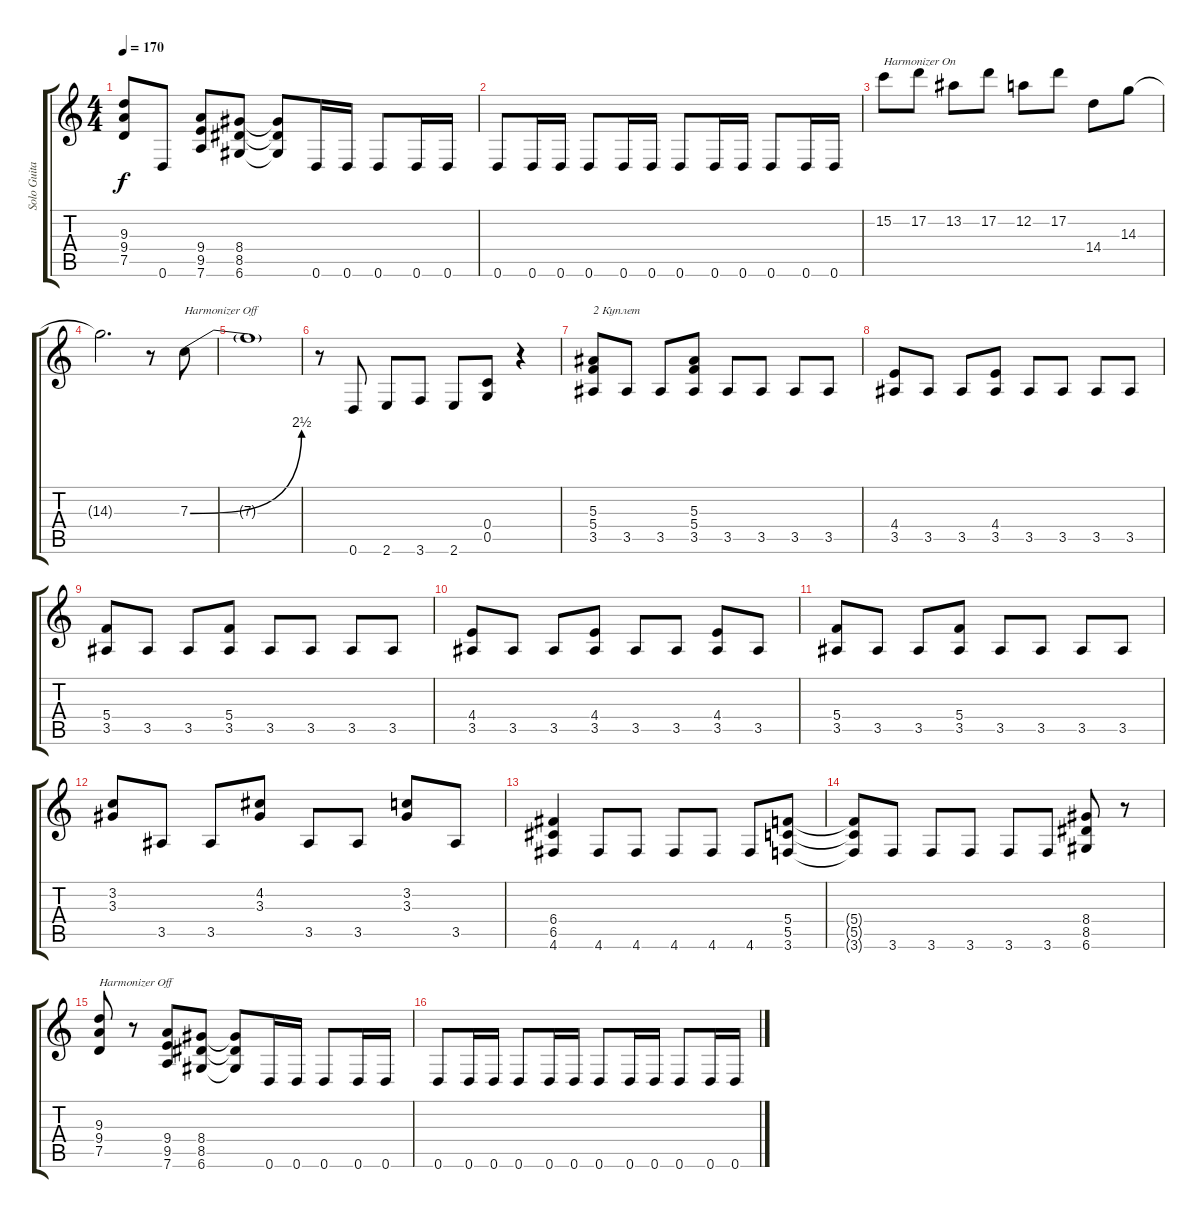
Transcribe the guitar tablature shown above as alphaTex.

\track ("Solo Guitar" "Solo Guita") {instrument distortionguitar}
\staff {score tabs}
\tuning (D4 A3 F3 C3 G2 D2) {hide}
\ts (4 4)
\tempo 170
\clef g2
\ks c
(9.3 9.4 7.5).8{dy f} 0.6.8 (9.4 9.5 7.6).8 (8.4 8.5 6.6).8 (8.4{t} 8.5{t} 6.6{t}).8 0.6.16 0.6.16 0.6.8 0.6.16 0.6.16 |
0.6.8{balance 8} 0.6.16 0.6.16 0.6.8 0.6.16 0.6.16 0.6.8 0.6.16 0.6.16 0.6.8 0.6.16 0.6.16 |
15.2.8{txt "Harmonizer On" balance 2} 17.2.8 13.2.8 17.2.8 12.2.8 17.2.8 14.4.8 14.3.8 |
14.3{t}.2{d} r.8 7.3{be (bend 0 0 60 10)}.8{txt "Harmonizer Off" balance 8} |
7.3{t}.1 |
r.8 0.6.8 2.6.8 3.6.8 2.6.8 (0.4 0.5).8 r.4 |
(5.3 5.4 3.5).8{txt "2 Куплет"} 3.5.8 3.5.8 (5.3 5.4 3.5).8 3.5.8 3.5.8 3.5.8 3.5.8 |
(4.4 3.5).8 3.5.8 3.5.8 (4.4 3.5).8 3.5.8 3.5.8 3.5.8 3.5.8 |
(5.4 3.5).8 3.5.8 3.5.8 (5.4 3.5).8 3.5.8 3.5.8 3.5.8 3.5.8 |
(4.4 3.5).8 3.5.8 3.5.8 (4.4 3.5).8 3.5.8 3.5.8 (4.4 3.5).8 3.5.8 |
(5.4 3.5).8 3.5.8 3.5.8 (5.4 3.5).8 3.5.8 3.5.8 3.5.8 3.5.8 |
(3.2 3.3).8 3.5.8 3.5.8 (4.2 3.3).8 3.5.8 3.5.8 (3.2 3.3).8 3.5.8 |
(6.4 6.5 4.6).4 4.6.8 4.6.8 4.6.8 4.6.8 4.6.8 (5.4 5.5 3.6).8 |
(5.4{t} 5.5{t} 3.6{t}).8 3.6.8 3.6.8 3.6.8 3.6.8 3.6.8 (8.4 8.5 6.6).8 r.8 |
(9.3 9.4 7.5).8{txt "Harmonizer Off"} r.8 (9.4 9.5 7.6).8 (8.4 8.5 6.6).8 (8.4{t} 8.5{t} 6.6{t}).8 0.6.16 0.6.16 0.6.8 0.6.16 0.6.16 |
0.6.8{balance 8} 0.6.16 0.6.16 0.6.8 0.6.16 0.6.16 0.6.8 0.6.16 0.6.16 0.6.8 0.6.16 0.6.16
